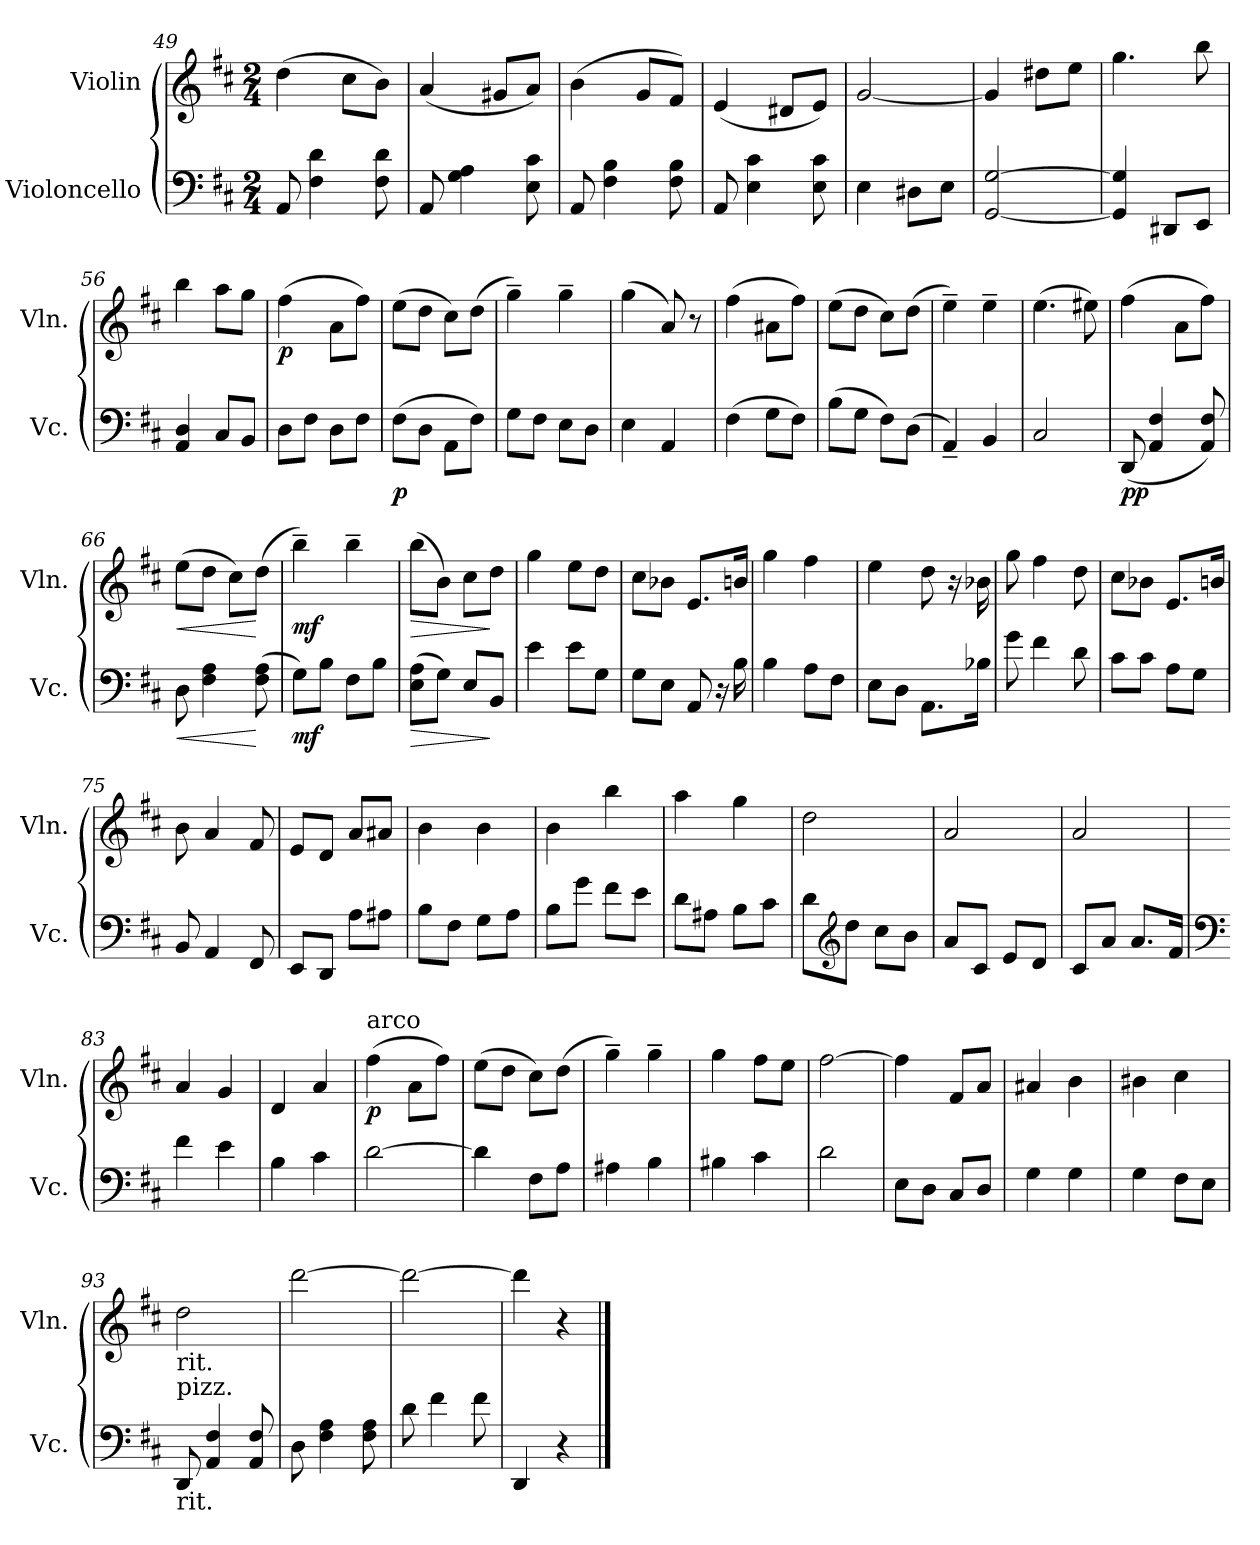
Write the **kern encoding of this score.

**kern	**dynam	**kern	**dynam
*part2	*part2	*part1	*part1
*staff2	*staff2	*staff1	*staff1
*I"Violoncello	*	*I"Violin	*
*I'Vc.	*	*I'Vln.	*
*clefF4	*	*clefG2	*
*k[f#c#]	*	*k[f#c#]	*
*M2/4	*	*M2/4	*
=49	=49	=49	=49
8AA/	.	(4dd\	.
4F#\ 4d\	.	.	.
.	.	8cc#\L	.
8F#\ 8d\	.	8b\J)	.
=50	=50	=50	=50
8AA/	.	(4a/	.
4G\ 4A\	.	.	.
.	.	8g#X/L	.
8E\ 8c#\	.	8a/J)	.
!!LO:LB:g=z
=51	=51	=51	=51
8AA/	.	(4b\	.
4F#\ 4B\	.	.	.
.	.	8g/L	.
8F#\ 8B\	.	8f#/J)	.
=52	=52	=52	=52
8AA/	.	(4e/	.
4E\ 4c#\	.	.	.
.	.	8d#X/L	.
8E\ 8c#\	.	8e/J)	.
=53	=53	=53	=53
4E\	.	[2g/	.
8D#X\L	.	.	.
8E\J	.	.	.
=54	=54	=54	=54
[2GG/ [2G/	.	4g/]	.
.	.	8dd#X\L	.
.	.	8ee\J	.
=55	=55	=55	=55
4GG/] 4G/]	.	4.gg\	.
8DD#X/L	.	.	.
8EE/J	.	8bb\	.
=56	=56	=56	=56
4AA/ 4D/	.	4bb\	.
8C#/L	.	8aa\L	.
8BB/J	.	8gg\J	.
=57	=57	=57	=57
!	!	!	!LO:DY:b
8D\L	.	(4ff#\	p
8F#\J	.	.	.
8D\L	.	8a\L	.
8F#\J	.	8ff#\J)	.
=58	=58	=58	=58
!	!LO:DY:b	!	!
(8F#\L	p	(8ee\L	.
8D\J	.	8dd\J	.
8AA\L	.	8cc#\L)	.
8F#\J)	.	(8dd\J	.
!!LO:LB:g=z
=59	=59	=59	=59
8G\L	.	4gg~\)	.
8F#\J	.	.	.
8E\L	.	4gg~\	.
8D\J	.	.	.
=60	=60	=60	=60
4E\	.	(4gg\	.
4AA/	.	8a/)	.
.	.	8r	.
=61	=61	=61	=61
(4F#\	.	(4ff#\	.
8G\L	.	8a#X\L	.
8F#\J)	.	8ff#\J)	.
=62	=62	=62	=62
(8B\L	.	(8ee\L	.
8G\J	.	8dd\J	.
8F#\L)	.	8cc#\L)	.
(8D\J	.	(8dd\J	.
=63	=63	=63	=63
4AA~/)	.	4ee~\)	.
4BB/	.	4ee~\	.
=64	=64	=64	=64
2C#/	.	(4.ee\	.
.	.	8ee#X\)	.
=65	=65	=65	=65
!	!LO:DY:b	!	!
(8DD/	pp	(4ff#\	.
4AA/ 4F#/	.	.	.
.	.	8a\L	.
8AA/ 8F#/)	.	8ff#\J)	.
=66	=66	=66	=66
!	!LO:HP:b	!	!LO:HP:b
8D\	<	(8ee\L	<
4F#\ 4A\	.	8dd\J	.
.	.	8cc#\L)	.
(8F#\ 8A\	[	(8dd\J	[
=67	=67	=67	=67
!	!LO:DY:b	!	!LO:DY:b
8G\L)	mf	4bb~\)	mf
8B\J	.	.	.
8F#\L	.	4bb~\	.
8B\J	.	.	.
!!LO:LB:g=z
=68	=68	=68	=68
!	!LO:HP:b	!	!LO:HP:b
(8E\ 8A\L	>	(8bb\L	>
8G\J)	.	8b\J)	.
8E/L	.	8cc#\L	.
8BB/J	]	8dd\J	]
=69	=69	=69	=69
4e\	.	4gg\	.
8e\L	.	8ee\L	.
8G\J	.	8dd\J	.
=70	=70	=70	=70
8G\L	.	8cc#\L	.
8E\J	.	8b-X\J	.
8AA/	.	8.e/L	.
16r	.	.	.
16B\	.	16bn/Jk	.
=71	=71	=71	=71
4B\	.	4gg\	.
8A\L	.	4ff#\	.
8F#\J	.	.	.
=72	=72	=72	=72
8E\L	.	4ee\	.
8D\J	.	.	.
8.AA\L	.	8dd\	.
.	.	16r	.
16B-X\Jk	.	16b-X\	.
=73	=73	=73	=73
8g\	.	8gg\	.
4f#\	.	4ff#\	.
8d\	.	8dd\	.
=74	=74	=74	=74
8c#\L	.	8cc#\L	.
8c#\J	.	8b-X\J	.
8A\L	.	8.e/L	.
8G\J	.	.	.
.	.	16bn/Jk	.
!!LO:PB:g=z
=75	=75	=75	=75
8BB/	.	8b\	.
4AA/	.	4a/	.
8FF#/	.	8f#/	.
=76	=76	=76	=76
8EE/L	.	8e/L	.
8DD/J	.	8d/J	.
8A\L	.	8a/L	.
8A#X\J	.	8a#X/J	.
=77	=77	=77	=77
8B\L	.	4b\	.
8F#\J	.	.	.
8G\L	.	4b\	.
8A\J	.	.	.
=78	=78	=78	=78
8B\L	.	4b\	.
8g\J	.	.	.
8f#\L	.	4bb\	.
8e\J	.	.	.
=79	=79	=79	=79
8d\L	.	4aa\	.
8A#X\J	.	.	.
8B\L	.	4gg\	.
8c#\J	.	.	.
=80	=80	=80	=80
8d\L	.	2dd\	.
*clefG2	*	*	*
8dd\J	.	.	.
8cc#\L	.	.	.
8b\J	.	.	.
=81	=81	=81	=81
8a/L	.	2a/	.
8c#/J	.	.	.
8e/L	.	.	.
8d/J	.	.	.
!!LO:LB:g=z
=82	=82	=82	=82
8c#/L	.	2a/	.
8a/J	.	.	.
8.a/L	.	.	.
16f#/Jk	.	.	.
=83	=83	=83	=83
*clefF4	*	*	*
4f#\	.	4a/	.
4e\	.	4g/	.
=84	=84	=84	=84
4B\	.	4d/	.
4c#\	.	4a/	.
=85	=85	=85	=85
!	!	!LO:TX:a:t=arco	!
!	!	!	!LO:DY:b
[2d\	.	(4ff#\	p
.	.	8a\L	.
.	.	8ff#\J)	.
=86	=86	=86	=86
4d\]	.	(8ee\L	.
.	.	8dd\J	.
8F#\L	.	8cc#\L)	.
8A\J	.	(8dd\J	.
=87	=87	=87	=87
4A#X\	.	4gg~\)	.
4B\	.	4gg~\	.
=88	=88	=88	=88
4B#X\	.	4gg\	.
4c#\	.	8ff#\L	.
.	.	8ee\J	.
=89	=89	=89	=89
2d\	.	[2ff#\	.
=90	=90	=90	=90
8E\L	.	4ff#\]	.
8D\J	.	.	.
8C#/L	.	8f#/L	.
8D/J	.	8a/J	.
=91	=91	=91	=91
4G\	.	4a#X/	.
4G\	.	4b\	.
!!LO:LB:g=z
=92	=92	=92	=92
4G\	.	4b#X\	.
8F#\L	.	4cc#\	.
8E\J	.	.	.
=93	=93	=93	=93
!	!	!LO:TX:b:t=rit.	!
!LO:TX:a:t=pizz.	!	!	!
!LO:TX:b:t=rit.	!	!	!
8DD/	.	2dd\	.
4AA/ 4F#/	.	.	.
8AA/ 8F#/	.	.	.
=94	=94	=94	=94
8D\	.	[2ddd\	.
4F#\ 4A\	.	.	.
8F#\ 8A\	.	.	.
=95	=95	=95	=95
8d\	.	2ddd\_	.
4f#\	.	.	.
8f#\	.	.	.
=96	=96	=96	=96
4DD/	.	4ddd\]	.
4r	.	4r	.
==	==	==	==
*-	*-	*-	*-
